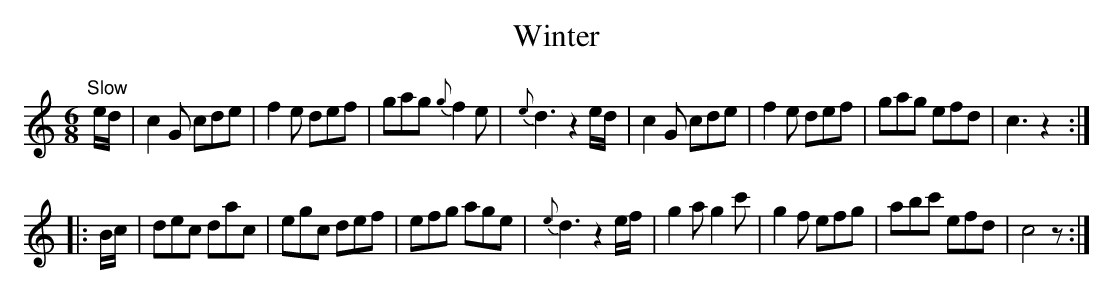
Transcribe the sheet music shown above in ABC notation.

X:1
T:Winter
M:6/8
K:C
"Slow" e/d/|\
c2G cde| f2e def| gag {g}f2e| {e}d3 z2e/d/|\
c2G cde| f2e def| gag efd| c3 z2::
B/c/|\
dec dac| egc def| efg age| {e}d3 z2e/f/|\
g2a g2c'| g2f efg| abc' efd| c4 z:|
